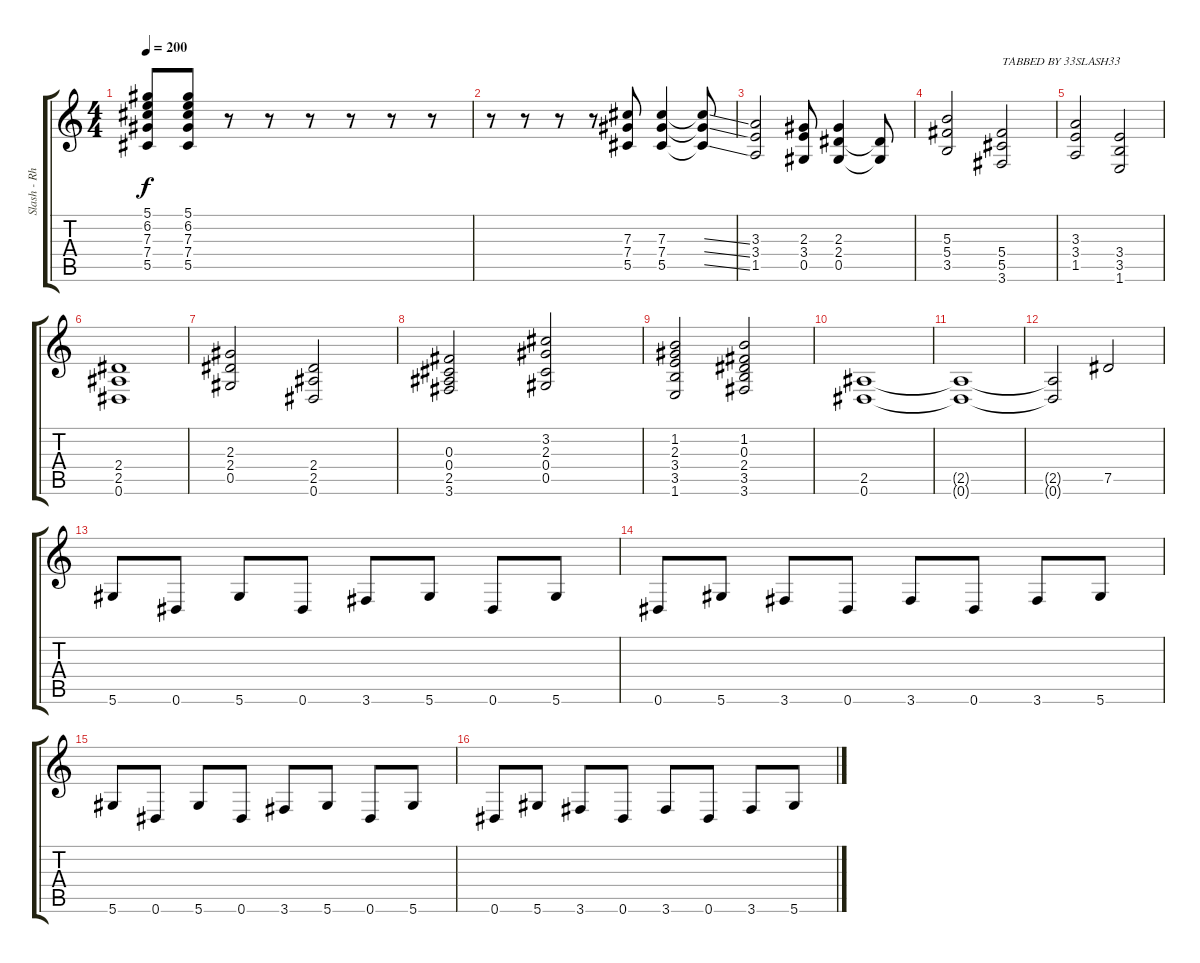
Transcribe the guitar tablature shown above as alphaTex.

\track ("Slash - Rhythm Guitar" "Slash - Rh") {instrument distortionguitar}
\staff {score tabs}
\tuning (Eb4 Bb3 Gb3 Db3 Ab2 Eb2) {hide}
\ts (4 4)
\tempo 200
\clef g2
\ks c
(5.1 6.2 7.3 7.4 5.5).8{dy f} (5.1 6.2 7.3 7.4 5.5).8 r.8 r.8 r.8 r.8 r.8 r.8 |
r.8 r.8 r.8 r.8 (7.3 7.4 5.5).8 (7.3 7.4 5.5).4 (7.3{ss t} 7.4{ss t} 5.5{ss t}).8 |
(3.3 3.4 1.5).2 (2.3 3.4 0.5).8 (2.3 2.4 0.5).4 (2.4{t} 0.5{t}).8 |
(5.3 5.4 3.5).2 (5.4 5.5 3.6).2{txt "TABBED BY 33SLASH33"} |
(3.3 3.4 1.5).2 (3.4 3.5 1.6).2 |
(2.4 2.5 0.6).1 |
(2.3 2.4 0.5).2 (2.4 2.5 0.6).2 |
(0.3 0.4 2.5 3.6).2 (3.2 2.3 0.4 0.5).2 |
(1.2 2.3 3.4 3.5 1.6).2 (1.2 0.3 2.4 3.5 3.6).2 |
(2.5 0.6).1 |
(2.5{t} 0.6{t}).1 |
(2.5{t} 0.6{t}).2 7.5.2 |
5.6.8 0.6.8 5.6.8 0.6.8 3.6.8 5.6.8 0.6.8 5.6.8 |
0.6.8 5.6.8 3.6.8 0.6.8 3.6.8 0.6.8 3.6.8 5.6.8 |
5.6.8 0.6.8 5.6.8 0.6.8 3.6.8 5.6.8 0.6.8 5.6.8 |
0.6.8 5.6.8 3.6.8 0.6.8 3.6.8 0.6.8 3.6.8 5.6.8
